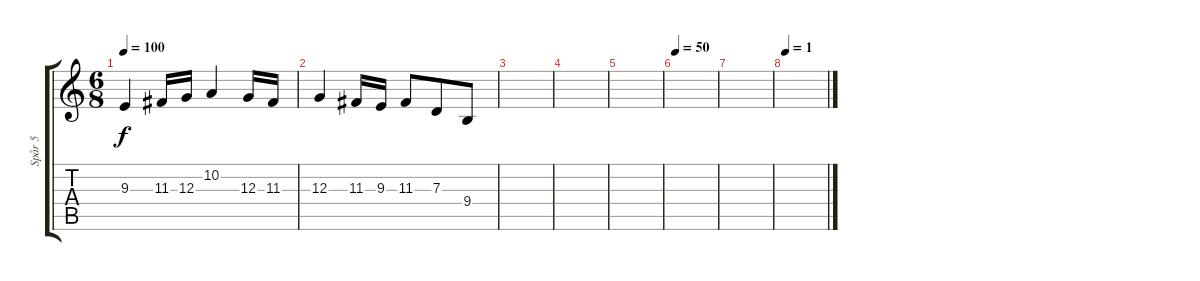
\track ("Spår 5" "Spår 5") {instrument altosax}
\staff {score tabs}
\tuning (E4 B3 G3 D3 A2 E2) {hide}
\ts (6 8)
\tempo 100
\clef g2
\ks c
9.3.4{dy f} 11.3.16 12.3.16 10.2.4 12.3.16 11.3.16 |
12.3.4 11.3.16 9.3.16 11.3.8 7.3.8 9.4.8 |
|
|
|
\tempo 50
|
|
\tempo 1
